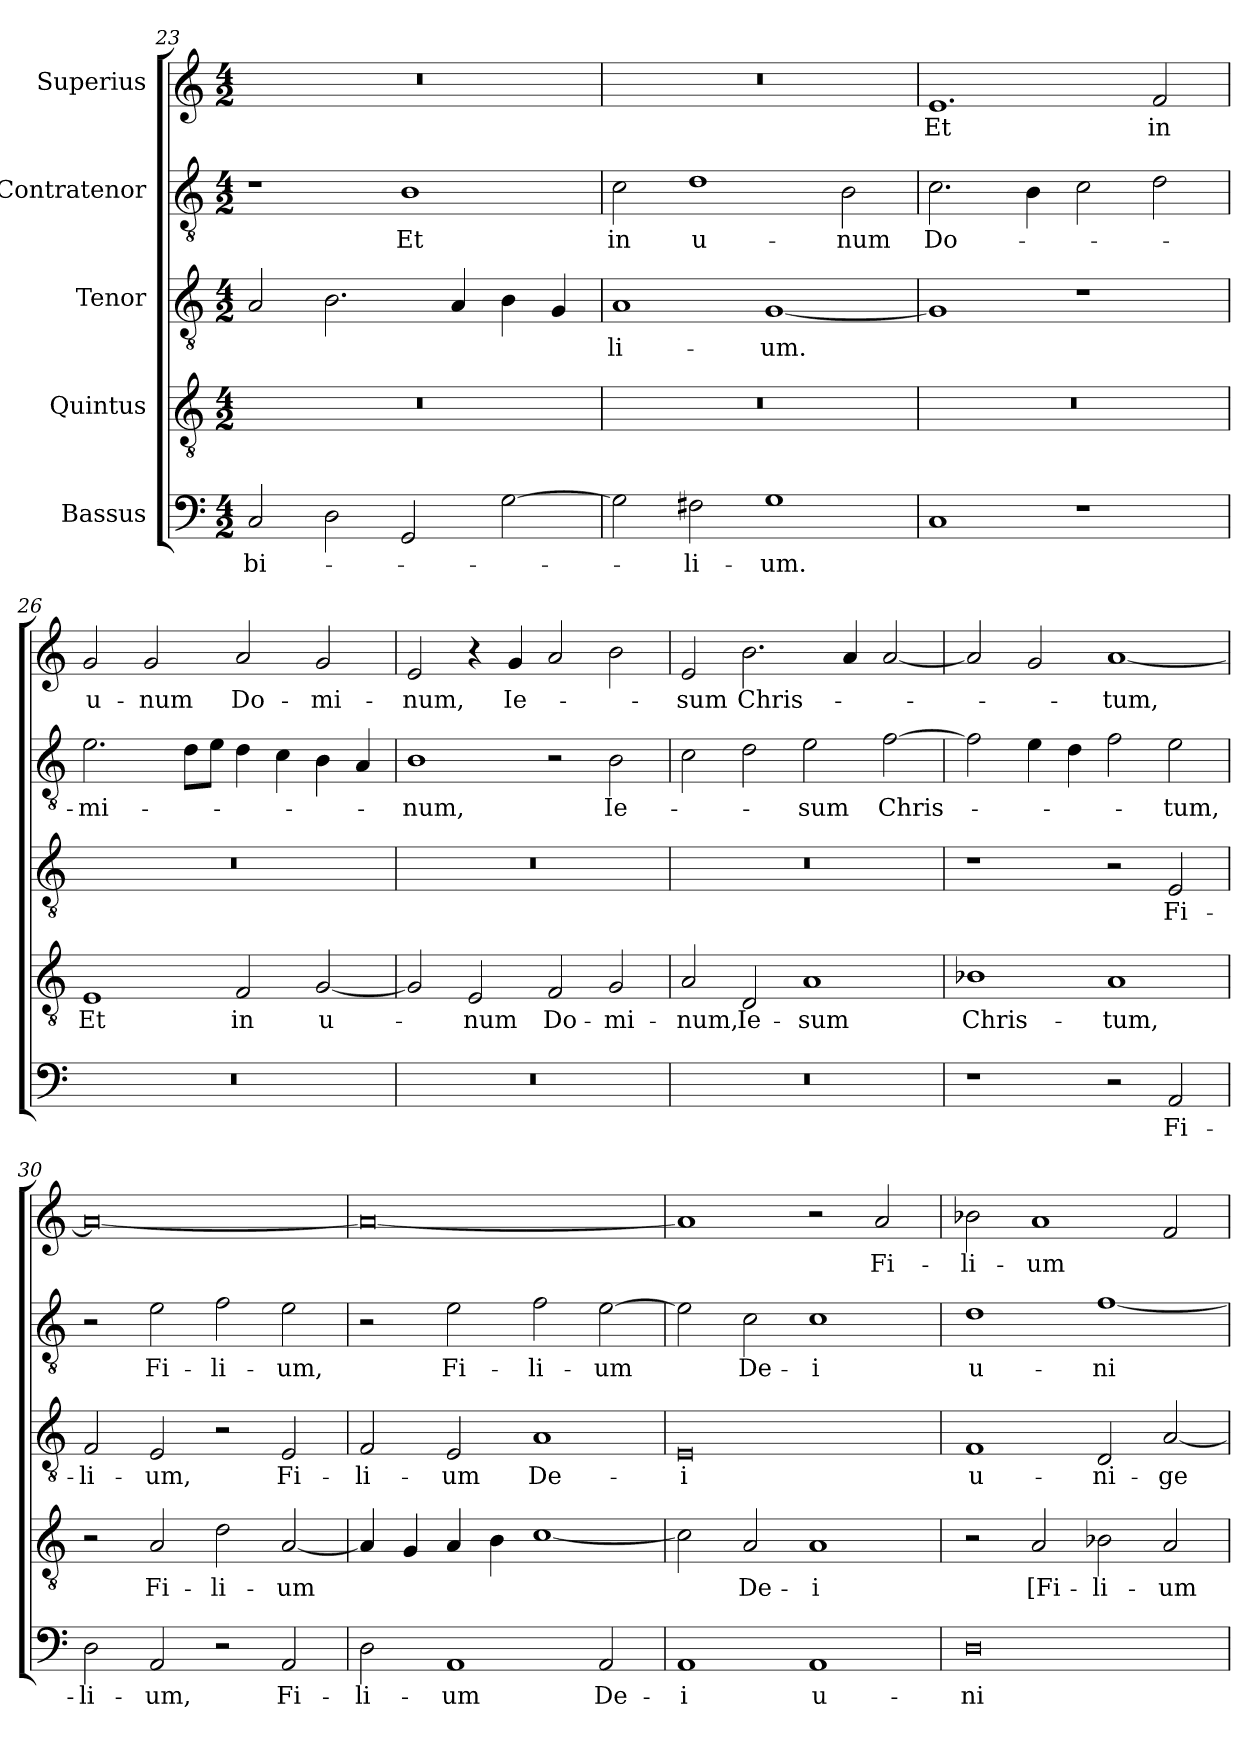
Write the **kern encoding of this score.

**kern	**text	**kern	**text	**kern	**text	**kern	**text	**kern	**text
*part5	*part5	*part4	*part4	*part3	*part3	*part2	*part2	*part1	*part1
*staff5	*staff5	*staff4	*staff4	*staff3	*staff3	*staff2	*staff2	*staff1	*staff1
*I"Bassus	*	*I"Quintus	*	*I"Tenor	*	*I"Contratenor	*	*I"Superius	*
*clefF4	*	*clefGv2	*	*clefGv2	*	*clefGv2	*	*clefG2	*
*k[]	*	*k[]	*	*k[]	*	*k[]	*	*k[]	*
*M4/2	*	*M4/2	*	*M4/2	*	*M4/2	*	*M4/2	*
=23	=23	=23	=23	=23	=23	=23	=23	=23	=23
2C/	-bi-	0r	.	2A/	.	1r	.	0r	.
2D\	.	.	.	2.B\	.	.	.	.	.
2GG/	.	.	.	.	.	1B\	Et	.	.
.	.	.	.	4A/	.	.	.	.	.
[2G\	.	.	.	4B\	.	.	.	.	.
.	.	.	.	4G/	.	.	.	.	.
=24	=24	=24	=24	=24	=24	=24	=24	=24	=24
2G\]	.	0r	.	1A/	-li-	2c\	in	0r	.
2F#X\	-li-	.	.	.	.	1d/	u-	.	.
1G\	-um.	.	.	[1G/	-um.	.	.	.	.
.	.	.	.	.	.	2B\	-num	.	.
=25	=25	=25	=25	=25	=25	=25	=25	=25	=25
1C/	.	0r	.	1G/]	.	2.c\	Do-	1.e/	Et
.	.	.	.	.	.	4B\	.	.	.
1r	.	.	.	1r	.	2c\	.	.	.
.	.	.	.	.	.	2d\	.	2f/	in
=26	=26	=26	=26	=26	=26	=26	=26	=26	=26
0r	.	1E/	Et	0r	.	2.e\	-mi-	2g/	u-
.	.	.	.	.	.	.	.	2g/	-num
.	.	.	.	.	.	8d\L	.	.	.
.	.	.	.	.	.	8e\J	.	.	.
.	.	2F/	in	.	.	4d\	.	2a/	Do-
.	.	.	.	.	.	4c\	.	.	.
.	.	[2G/	u-	.	.	4B\	.	2g/	-mi-
.	.	.	.	.	.	4A/	.	.	.
=27	=27	=27	=27	=27	=27	=27	=27	=27	=27
0r	.	2G/]	.	0r	.	1B\	-num,	2e/	-num,
.	.	2E/	-num	.	.	.	.	4r	.
.	.	.	.	.	.	.	.	4g/	Ie-
.	.	2F/	Do-	.	.	2r	.	2a/	.
.	.	2G/	-mi-	.	.	2B\	Ie-	2b\	.
=28	=28	=28	=28	=28	=28	=28	=28	=28	=28
0r	.	2A/	-num,	0r	.	2c\	.	2e/	-sum
.	.	2D/	Ie-	.	.	2d\	.	2.b\	Chris-
.	.	1A/	-sum	.	.	2e\	-sum	.	.
.	.	.	.	.	.	.	.	4a/	.
.	.	.	.	.	.	[2f\	Chris-	[2a/	.
=29	=29	=29	=29	=29	=29	=29	=29	=29	=29
1r	.	1B-X\	Chris-	1r	.	2f\]	.	2a/]	.
.	.	.	.	.	.	4e\	.	2g/	.
.	.	.	.	.	.	4d\	.	.	.
2r	.	1A/	-tum,	2r	.	2f\	.	[1a/	-tum,
2AA/	Fi-	.	.	2E/	Fi-	2e\	-tum,	.	.
=30	=30	=30	=30	=30	=30	=30	=30	=30	=30
2D\	-li-	2r	.	2F/	-li-	2r	.	0a/_	.
2AA/	-um,	2A/	Fi-	2E/	-um,	2e\	Fi-	.	.
2r	.	2d\	-li-	2r	.	2f\	-li-	.	.
2AA/	Fi-	[2A/	-um	2E/	Fi-	2e\	-um,	.	.
=31	=31	=31	=31	=31	=31	=31	=31	=31	=31
2D\	-li-	4A/]	.	2F/	-li-	2r	.	0a/_	.
.	.	4G/	.	.	.	.	.	.	.
1AA/	-um	4A/	.	2E/	-um	2e\	Fi-	.	.
.	.	4B\	.	.	.	.	.	.	.
.	.	[1c/	.	1A/	De-	2f\	-li-	.	.
2AA/	De-	.	.	.	.	[2e\	-um	.	.
=32	=32	=32	=32	=32	=32	=32	=32	=32	=32
1AA/	-i	2c\]	.	0E/	-i	2e\]	.	1a/]	.
.	.	2A/	De-	.	.	2c\	De-	.	.
1AA/	u-	1A/	-i	.	.	1c/	-i	2r	.
.	.	.	.	.	.	.	.	2a/	Fi-
=33	=33	=33	=33	=33	=33	=33	=33	=33	=33
0D\	-ni-	2r	.	1F/	u-	1d/	u-	2b-X\	-li-
.	.	2A/	[Fi-	.	.	.	.	1a/	-um
.	.	2B-X\	-li-	2D/	-ni-	[1f/	-ni-	.	.
.	.	2A/	-um	[2A/	-ge-	.	.	2f/	.
=	=	=	=	=	=	=	=	=	=
*-	*-	*-	*-	*-	*-	*-	*-	*-	*-
